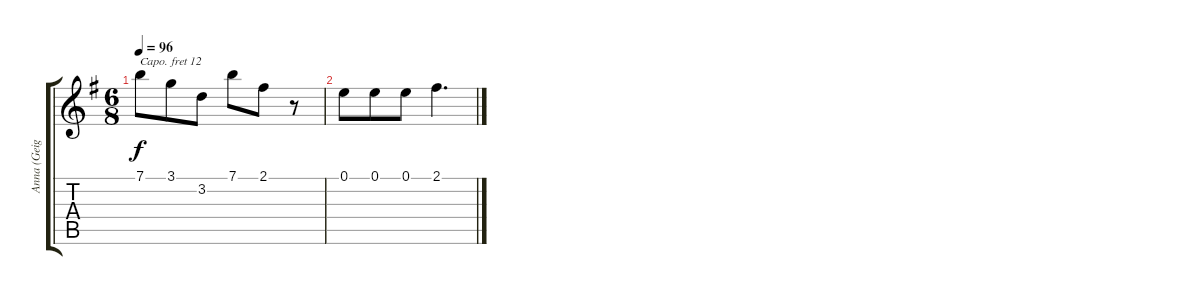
\track ("Anna (Geige)" "Anna (Geig") {instrument violin}
\staff {score tabs}
\capo 12
\tuning (E4 B3 G3 D3 A2 E2) {hide}
\ts (6 8)
\tempo 96
\clef g2
\ks g
7.1.8{dy f} 3.1.8 3.2.8 7.1.8 2.1.8 r.8 |
0.1.8 0.1.8 0.1.8 2.1.4{d}
